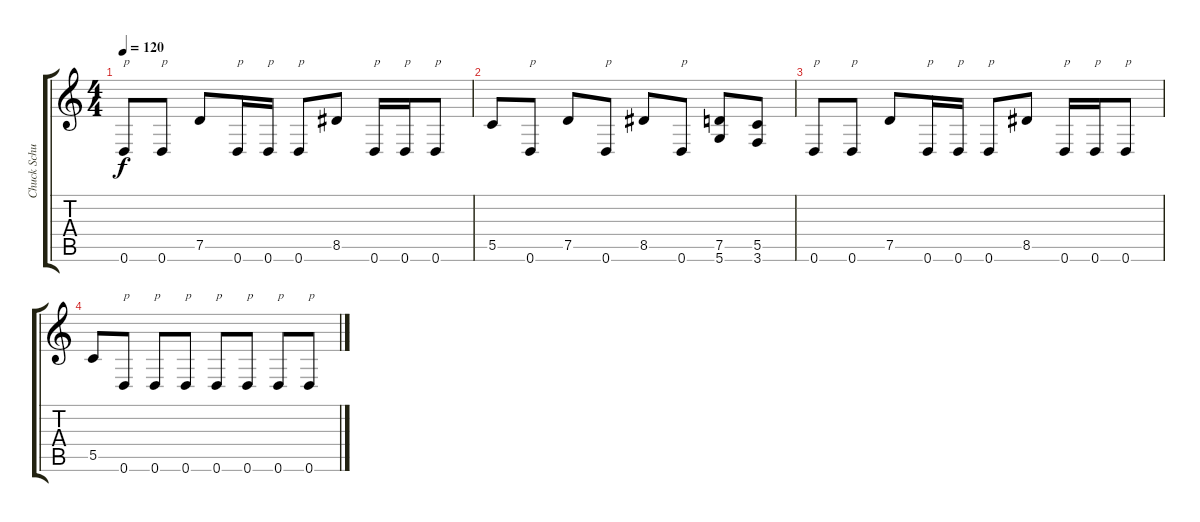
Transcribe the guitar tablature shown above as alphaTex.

\track ("Chuck Schuldiner" "Chuck Schu") {instrument distortionguitar}
\staff {score tabs}
\tuning (D4 A3 F3 C3 G2 D2) {hide}
\ts (4 4)
\tempo 120
\clef g2
\ks c
0.6.8{txt "p" dy f} 0.6.8{txt "p"} 7.5.8 0.6.16{txt "p"} 0.6.16{txt "p"} 0.6.8{txt "p"} 8.5.8 0.6.16{txt "p"} 0.6.16{txt "p"} 0.6.8{txt "p"} |
5.5.8 0.6.8{txt "p"} 7.5.8 0.6.8{txt "p"} 8.5.8 0.6.8{txt "p"} (7.5 5.6).8 (5.5 3.6).8 |
0.6.8{txt "p"} 0.6.8{txt "p"} 7.5.8 0.6.16{txt "p"} 0.6.16{txt "p"} 0.6.8{txt "p"} 8.5.8 0.6.16{txt "p"} 0.6.16{txt "p"} 0.6.8{txt "p"} |
5.5.8 0.6.8{txt "p"} 0.6.8{txt "p"} 0.6.8{txt "p"} 0.6.8{txt "p"} 0.6.8{txt "p"} 0.6.8{txt "p"} 0.6.8{txt "p"}
